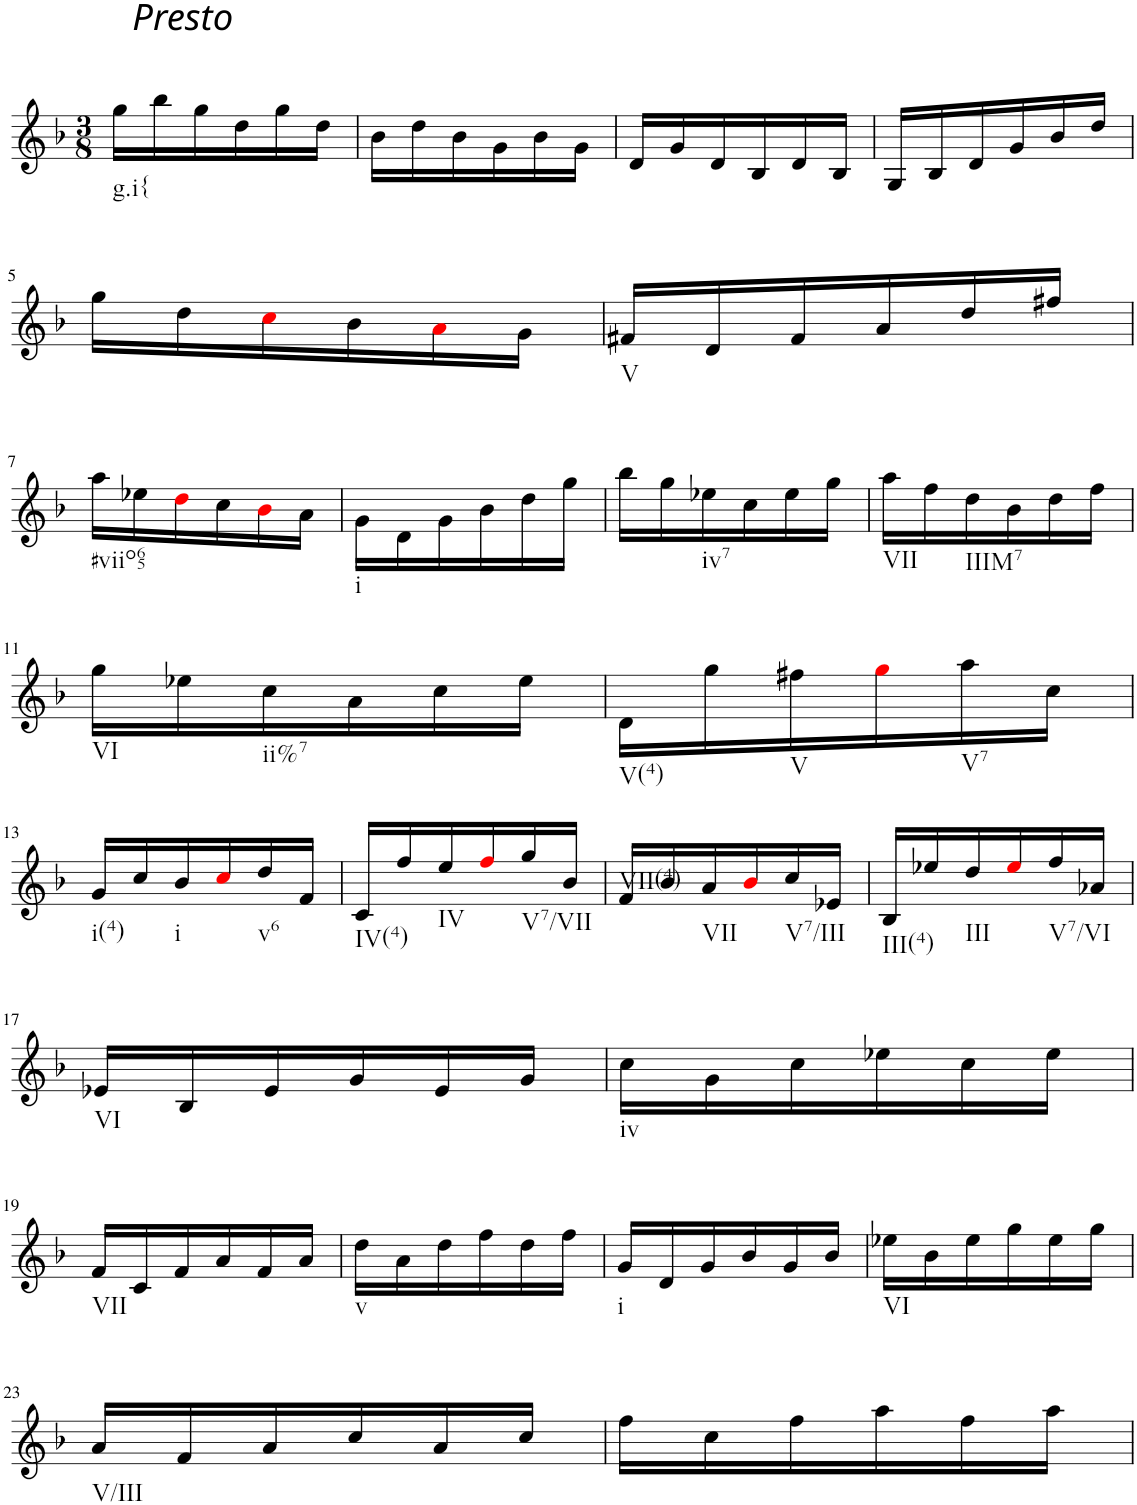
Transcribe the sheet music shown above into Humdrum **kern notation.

**kern
*part1
*staff1
*I"unbenannt1
*clefG2
*k[b-]
*M3/8
=1
!LO:TX:b:t=g.i{
16gg\LL
16bb-\
16gg\
16dd\
16gg\
16dd\JJ
=2
!LO:TX:a:i:t=Presto
16b-\LL
16dd\
16b-\
16g\
16b-\
16g\JJ
=3
16d/LL
16g/
16d/
16B-/
16d/
16B-/JJ
=4
16G/LL
16B-/
16d/
16g/
16b-/
16dd/JJ
!!LO:LB:g=z
=5
16gg\LL
16dd\
16cci\
16b-\
16ai\
16g\JJ
=6
!LO:TX:b:t=V
16f#X/LL
16d/
16f#/
16a/
16dd/
16ff#X/JJ
!!LO:LB:g=z
=7
!LO:TX:b:t=#viio65
16aa\LL
16ee-X\
16ddi\
16cc\
16b-i\
16a\JJ
=8
!LO:TX:b:t=i
16g\LL
16d\
16g\
16b-\
16dd\
16gg\JJ
=9
16bb-\LL
16gg\
!LO:TX:b:t=iv7
16ee-X\
16cc\
16ee-\
16gg\JJ
=10
!LO:TX:b:t=VII
16aa\LL
16ff\
!LO:TX:b:t=IIIM7
16dd\
16b-\
16dd\
16ff\JJ
!!LO:LB:g=z
=11
!LO:TX:b:t=VI
16gg\LL
16ee-X\
!LO:TX:b:t=ii%7
16cc\
16a\
16cc\
16ee-\JJ
=12
!LO:TX:b:t=V(4)
16d\LL
16gg\
!LO:TX:b:t=V
16ff#X\
16ggi\
!LO:TX:b:t=V7
16aa\
16cc\JJ
!!LO:LB:g=z
=13
!LO:TX:b:t=i(4)
16g/LL
16cc/
!LO:TX:b:t=i
16b-/
16cci/
!LO:TX:b:t=v6
16dd/
16f/JJ
=14
!LO:TX:b:t=IV(4)
16c/LL
16ff/
!LO:TX:b:t=IV
16ee/
16ffi/
!LO:TX:b:t=V7/VII
16gg/
16b-/JJ
=15
!LO:TX:b:t=VII(4)
16f/LL
16b-/
!LO:TX:b:t=VII
16a/
16b-i/
!LO:TX:b:t=V7/III
16cc/
16e-X/JJ
=16
!LO:TX:b:t=III(4)
16B-/LL
16ee-X/
!LO:TX:b:t=III
16dd/
16ee-i/
!LO:TX:b:t=V7/VI
16ff/
16a-X/JJ
!!LO:LB:g=z
=17
!LO:TX:b:t=VI
16e-X/LL
16B-/
16e-/
16g/
16e-/
16g/JJ
=18
!LO:TX:b:t=iv
16cc\LL
16g\
16cc\
16ee-X\
16cc\
16ee-\JJ
!!LO:LB:g=z
=19
!LO:TX:b:t=VII
16f/LL
16c/
16f/
16a/
16f/
16a/JJ
=20
!LO:TX:b:t=v
16dd\LL
16a\
16dd\
16ff\
16dd\
16ff\JJ
=21
!LO:TX:b:t=i
16g/LL
16d/
16g/
16b-/
16g/
16b-/JJ
=22
!LO:TX:b:t=VI
16ee-X\LL
16b-\
16ee-\
16gg\
16ee-\
16gg\JJ
!!LO:LB:g=z
=23
!LO:TX:b:t=V/III
16a/LL
16f/
16a/
16cc/
16a/
16cc/JJ
=24
16ff\LL
16cc\
16ff\
16aa\
16ff\
16aa\JJ
=
*-
